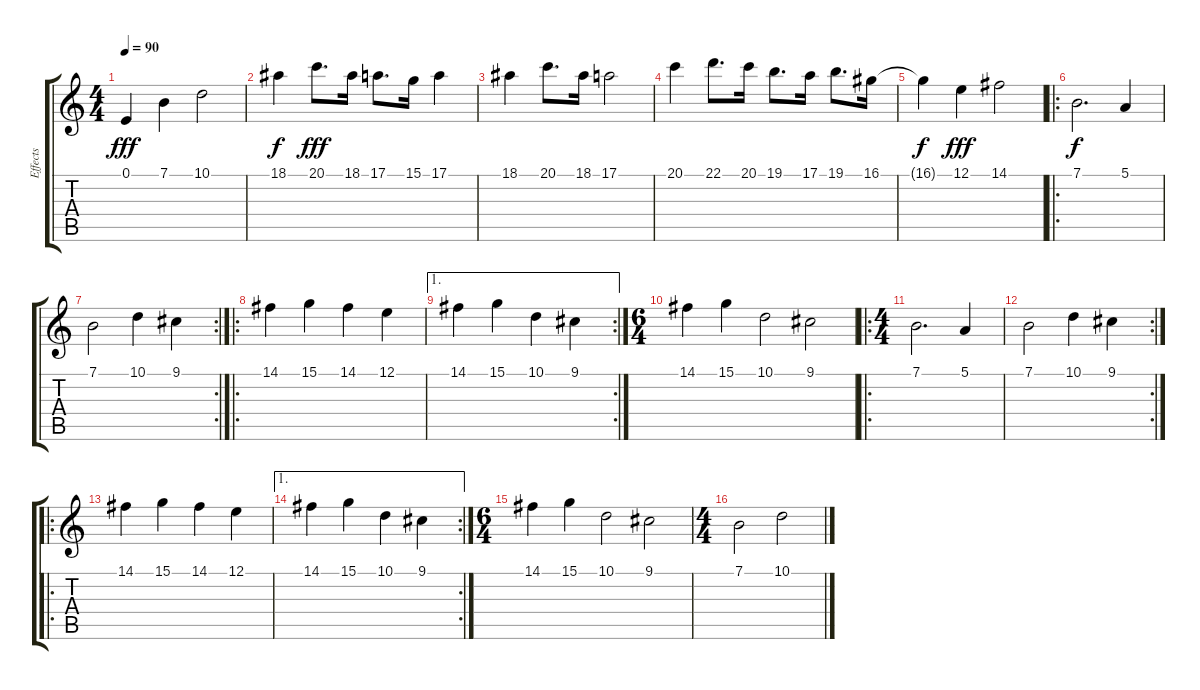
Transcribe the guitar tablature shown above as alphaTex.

\track ("Effects" "Effects") {instrument tangoaccordion}
\staff {score tabs}
\tuning (E4 B3 G3 D3 A2 E2) {hide}
\ts (4 4)
\tempo 90
\clef g2
\ks c
0.1.4{dy fff} 7.1.4 10.1.2 |
18.1.4{dy f volume 16 balance 12 instrument lead3calliope} 20.1.8{d dy fff} 18.1.16 17.1.8{d} 15.1.16 17.1.4 |
18.1.4 20.1.8{d} 18.1.16 17.1.2 |
20.1.4 22.1.8{d} 20.1.16 19.1.8{d} 17.1.16 19.1.8{d} 16.1.16 |
16.1{t}.4{dy f} 12.1.4{dy fff} 14.1.2 |
\ro
7.1.2{d dy f volume 16 balance 5 instrument voiceoohs} 5.1.4 |
\rc 2
7.1.2 10.1.4 9.1.4 |
\ro
14.1.4 15.1.4 14.1.4 12.1.4 |
\ae 1
\rc 2
14.1.4 15.1.4 10.1.4 9.1.4 |
\ts (6 4)
14.1.4 15.1.4 10.1.2 9.1.2 |
\ro
\ts (4 4)
7.1.2{d volume 16 balance 5 instrument voiceoohs} 5.1.4 |
\rc 2
7.1.2 10.1.4 9.1.4 |
\ro
14.1.4 15.1.4 14.1.4 12.1.4 |
\ae 1
\rc 2
14.1.4 15.1.4 10.1.4 9.1.4 |
\ts (6 4)
14.1.4 15.1.4 10.1.2 9.1.2 |
\ts (4 4)
7.1.2{volume 16 balance 5 instrument voiceoohs} 10.1.2
